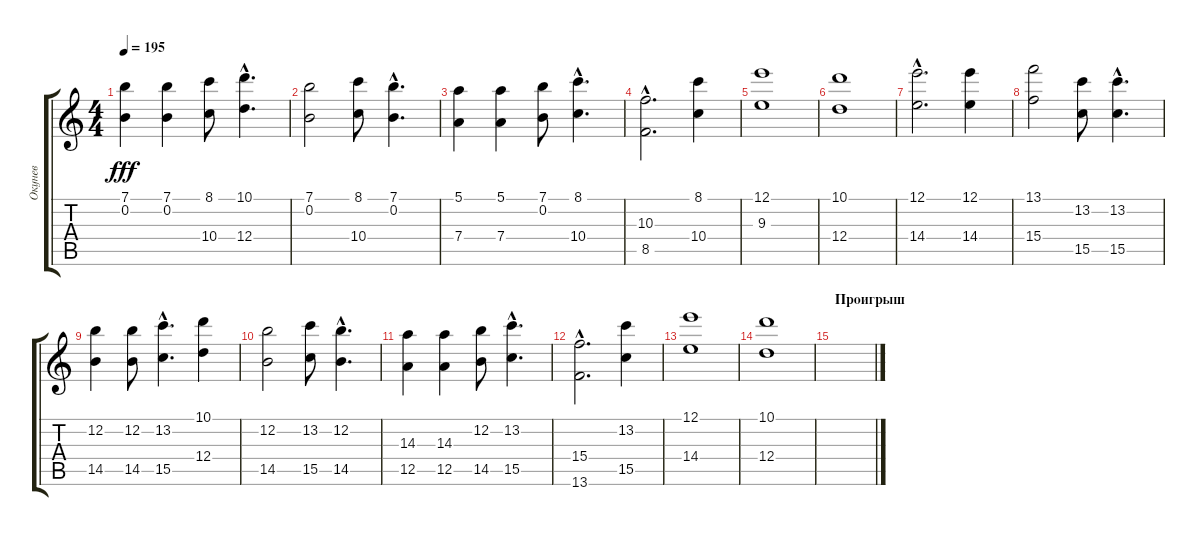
\track ("Окунев " "Окунев ") {instrument contrabass}
\staff {score tabs}
\tuning (E4 B3 G3 D3 A2 E2) {hide}
\ts (4 4)
\tempo 195
\clef g2
\ks c
(7.1 0.2).4{dy fff} (7.1 0.2).4 (8.1 10.4).8 (10.1 12.4{hac}).4{d} |
(7.1 0.2).2 (8.1 10.4).8 (7.1{hac} 0.2{hac}).4{d} |
(5.1 7.4).4 (5.1 7.4).4 (7.1 0.2).8 (8.1{hac} 10.4{hac}).4{d} |
(10.3{hac} 8.5{hac}).2{d} (8.1 10.4).4 |
(12.1 9.3).1 |
(10.1 12.4).1 |
(12.1{hac} 14.4{hac}).2{d} (12.1 14.4).4 |
(13.1 15.4).2 (13.2 15.5).8 (13.2 15.5{hac}).4{d} |
(12.2 14.5).4 (12.2 14.5).8 (13.2 15.5{hac}).4{d} (10.1 12.4).4 |
(12.2 14.5).2 (13.2 15.5).8 (12.2 14.5{hac}).4{d} |
(14.3 12.5).4 (14.3 12.5).4 (12.2 14.5).8 (13.2 15.5{hac}).4{d} |
(15.4 13.6{hac}).2{d} (13.2 15.5).4 |
(12.1 14.4).1 |
(10.1 12.4).1 |
\section ("" "Проигрыш")
